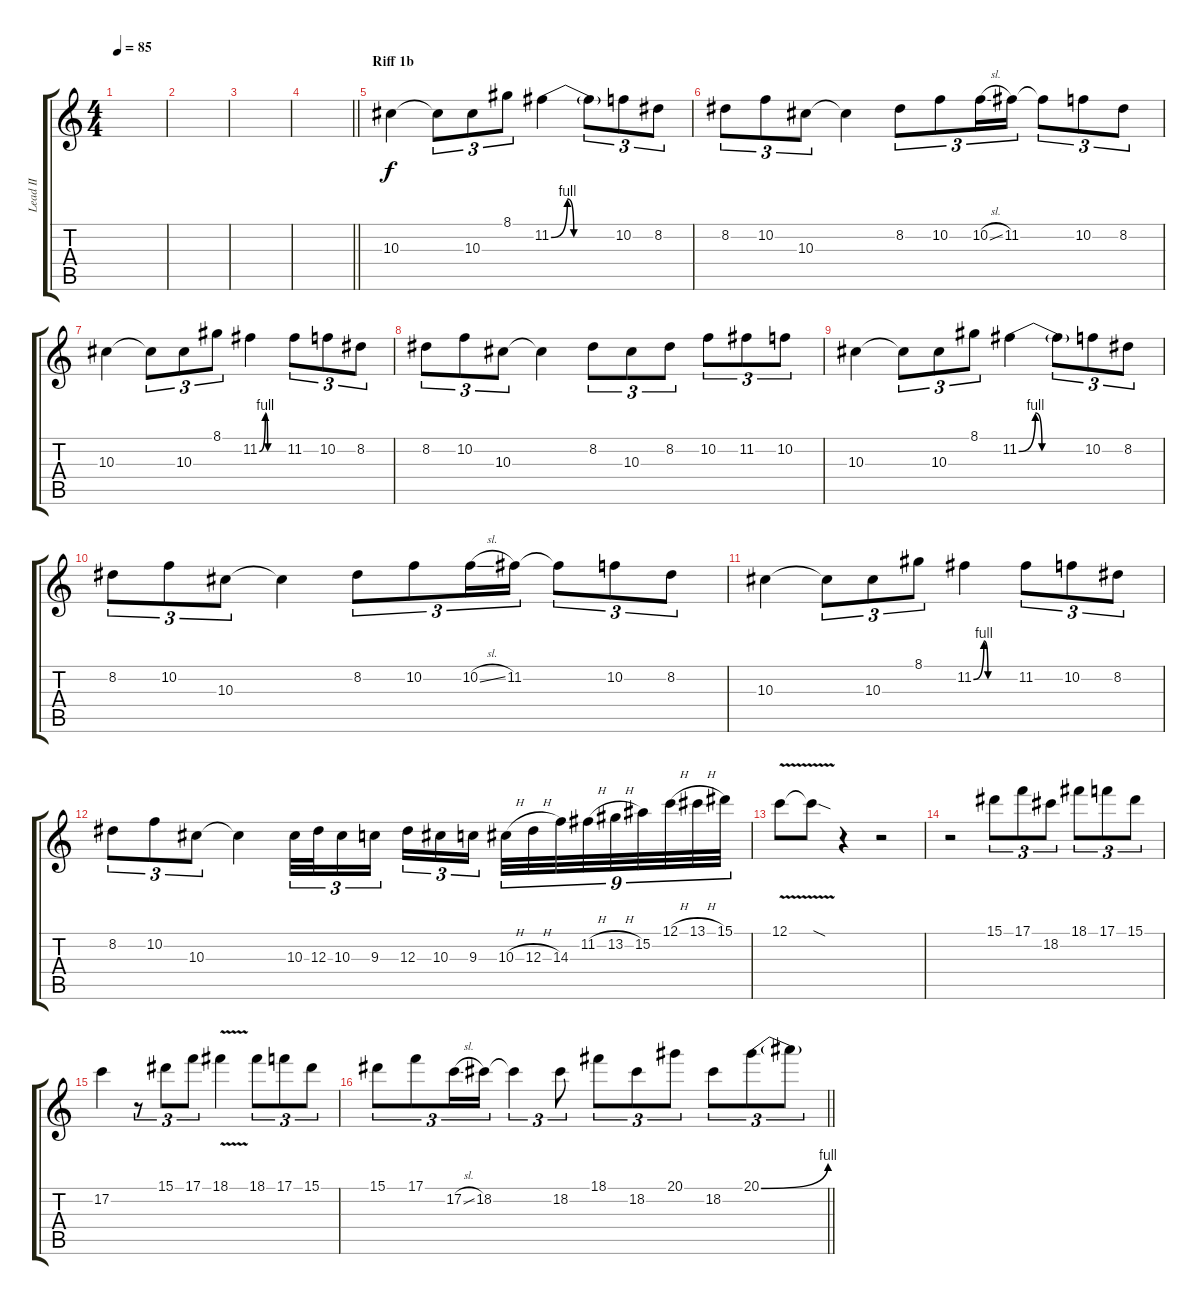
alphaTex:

\track ("Lead II" "Lead II") {instrument overdrivenguitar}
\staff {score tabs}
\tuning (C4 G3 Eb3 Bb2 F2 C2) {hide}
\ts (4 4)
\tempo 85
\clef g2
\ks c
|
|
|
\barLineRight lightlight
|
\section ("" "Riff 1b")
10.3.4 10.3{t}.8{tu (3 2)} 10.3.8{tu (3 2)} 8.1.8{tu (3 2)} 11.2{be (custom 0 0 15 4 21 0 60 0)}.4 11.2{t}.8{tu (3 2)} 10.2.8{tu (3 2)} 8.2.8{tu (3 2)} |
8.2.8{tu (3 2)} 10.2.8{tu (3 2)} 10.3.8{tu (3 2)} 10.3{t}.4 8.2.8{tu (3 2)} 10.2.8{tu (3 2)} 10.2{sl}.16{tu (3 2)} 11.2.16{tu (3 2)} 11.2{t}.8{tu (3 2)} 10.2.8{tu (3 2)} 8.2.8{tu (3 2)} |
10.3.4 10.3{t}.8{tu (3 2)} 10.3.8{tu (3 2)} 8.1.8{tu (3 2)} 11.2{be (custom 0 0 15 4 21 0 60 0)}.4 11.2.8{tu (3 2)} 10.2.8{tu (3 2)} 8.2.8{tu (3 2)} |
8.2.8{tu (3 2)} 10.2.8{tu (3 2)} 10.3.8{tu (3 2)} 10.3{t}.4 8.2.8{tu (3 2)} 10.3.8{tu (3 2)} 8.2.8{tu (3 2)} 10.2.8{tu (3 2)} 11.2.8{tu (3 2)} 10.2.8{tu (3 2)} |
10.3.4 10.3{t}.8{tu (3 2)} 10.3.8{tu (3 2)} 8.1.8{tu (3 2)} 11.2{be (custom 0 0 15 4 21 0 60 0)}.4 11.2{t}.8{tu (3 2)} 10.2.8{tu (3 2)} 8.2.8{tu (3 2)} |
8.2.8{tu (3 2)} 10.2.8{tu (3 2)} 10.3.8{tu (3 2)} 10.3{t}.4 8.2.8{tu (3 2)} 10.2.8{tu (3 2)} 10.2{sl}.16{tu (3 2)} 11.2.16{tu (3 2)} 11.2{t}.8{tu (3 2)} 10.2.8{tu (3 2)} 8.2.8{tu (3 2)} |
10.3.4 10.3{t}.8{tu (3 2)} 10.3.8{tu (3 2)} 8.1.8{tu (3 2)} 11.2{be (custom 0 0 15 4 21 0 60 0)}.4 11.2.8{tu (3 2)} 10.2.8{tu (3 2)} 8.2.8{tu (3 2)} |
8.2.8{tu (3 2)} 10.2.8{tu (3 2)} 10.3.8{tu (3 2)} 10.3{t}.4 10.3.32{tu (3 2)} 12.3.32{tu (3 2)} 10.3.16{tu (3 2)} 9.3.16{tu (3 2) beam splitsecondary} 12.3.16{tu (3 2)} 10.3.16{tu (3 2)} 9.3.16{tu (3 2)} 10.3{h}.32{tu (9 8)} 12.3{h}.32{tu (9 8)} 14.3.32{tu (9 8)} 11.2{h}.32{tu (9 8)} 13.2{h}.32{tu (9 8)} 15.2.32{tu (9 8)} 12.1{h}.32{tu (9 8)} 13.1{h}.32{tu (9 8)} 15.1.32{tu (9 8)} |
12.1{v}.8 12.1{sod t}.8 r.4 r.2 |
r.2 15.1.8{tu (3 2)} 17.1.8{tu (3 2)} 18.2.8{tu (3 2)} 18.1.8{tu (3 2)} 17.1.8{tu (3 2)} 15.1.8{tu (3 2)} |
17.2.4 r.8{tu (3 2)} 15.1.8{tu (3 2)} 17.1.8{tu (3 2)} 18.1{v}.4 18.1.8{tu (3 2)} 17.1.8{tu (3 2)} 15.1.8{tu (3 2)} |
\barLineRight lightlight
15.1.8{tu (3 2)} 17.1.8{tu (3 2)} 17.2{sl}.16{tu (3 2)} 18.2.16{tu (3 2)} 18.2{t}.4{tu (3 2)} 18.2.8{tu (3 2)} 18.1.8{tu (3 2)} 18.2.8{tu (3 2)} 20.1.8{tu (3 2)} 18.2.8{tu (3 2)} 20.1{be (bend 0 0 60 4)}.8{tu (3 2)} 20.1{t}.8{tu (3 2)}
